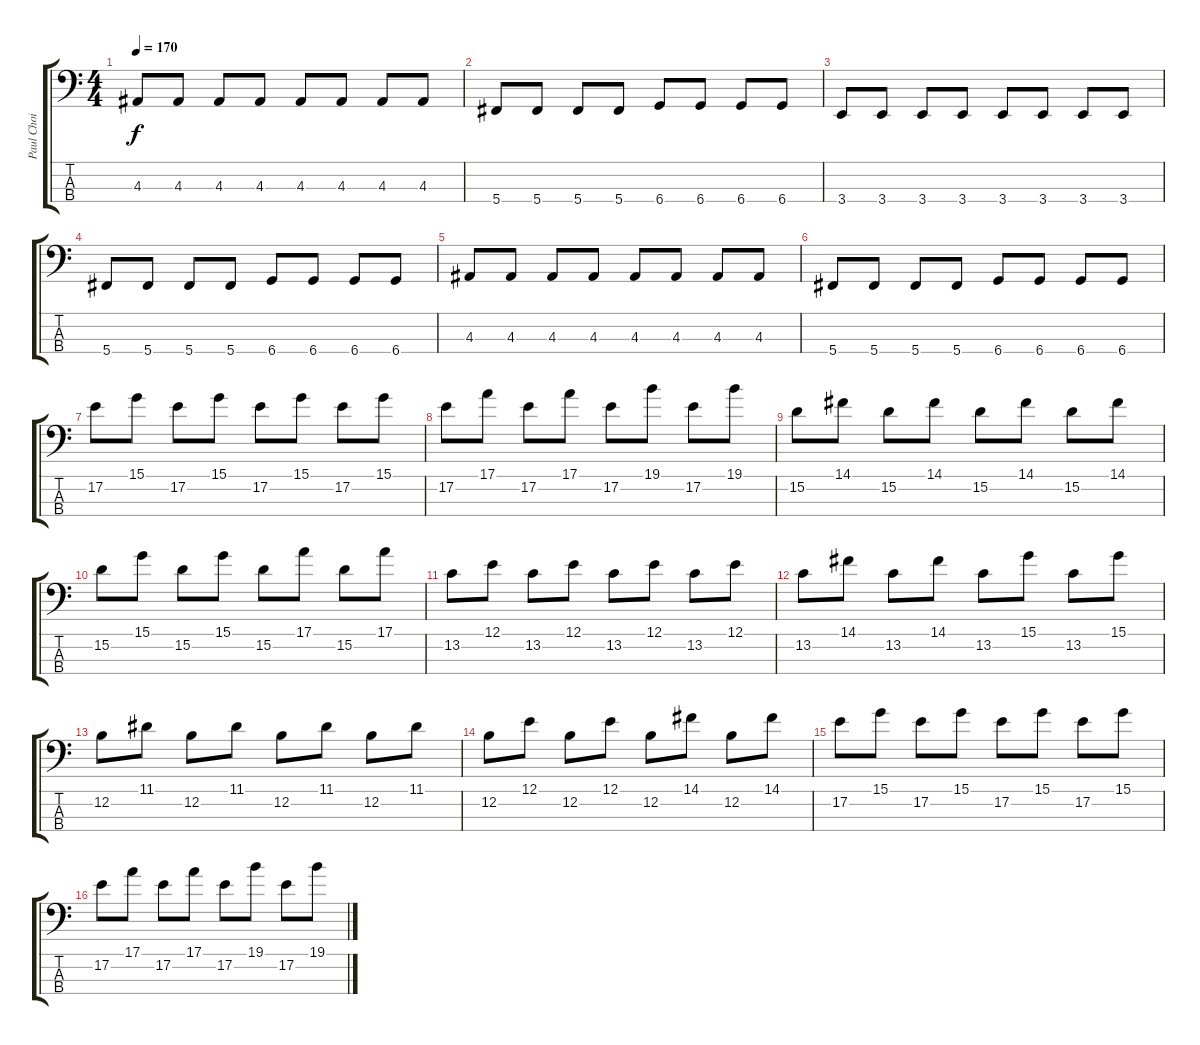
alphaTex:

\track ("Paul Choi (Bass)" "Paul Choi ") {instrument electricbasspick}
\staff {score tabs}
\tuning (E2 B1 Gb1 Db1) {hide}
\ts (4 4)
\tempo 170
\clef f4
\ks c
4.3.8{dy f} 4.3.8 4.3.8 4.3.8 4.3.8 4.3.8 4.3.8 4.3.8 |
5.4.8 5.4.8 5.4.8 5.4.8 6.4.8 6.4.8 6.4.8 6.4.8 |
3.4.8 3.4.8 3.4.8 3.4.8 3.4.8 3.4.8 3.4.8 3.4.8 |
5.4.8 5.4.8 5.4.8 5.4.8 6.4.8 6.4.8 6.4.8 6.4.8 |
4.3.8 4.3.8 4.3.8 4.3.8 4.3.8 4.3.8 4.3.8 4.3.8 |
5.4.8 5.4.8 5.4.8 5.4.8 6.4.8 6.4.8 6.4.8 6.4.8 |
17.2.8 15.1.8 17.2.8 15.1.8 17.2.8 15.1.8 17.2.8 15.1.8 |
17.2.8 17.1.8 17.2.8 17.1.8 17.2.8 19.1.8 17.2.8 19.1.8 |
15.2.8 14.1.8 15.2.8 14.1.8 15.2.8 14.1.8 15.2.8 14.1.8 |
15.2.8 15.1.8 15.2.8 15.1.8 15.2.8 17.1.8 15.2.8 17.1.8 |
13.2.8 12.1.8 13.2.8 12.1.8 13.2.8 12.1.8 13.2.8 12.1.8 |
13.2.8 14.1.8 13.2.8 14.1.8 13.2.8 15.1.8 13.2.8 15.1.8 |
12.2.8 11.1.8 12.2.8 11.1.8 12.2.8 11.1.8 12.2.8 11.1.8 |
12.2.8 12.1.8 12.2.8 12.1.8 12.2.8 14.1.8 12.2.8 14.1.8 |
17.2.8 15.1.8 17.2.8 15.1.8 17.2.8 15.1.8 17.2.8 15.1.8 |
17.2.8 17.1.8 17.2.8 17.1.8 17.2.8 19.1.8 17.2.8 19.1.8
